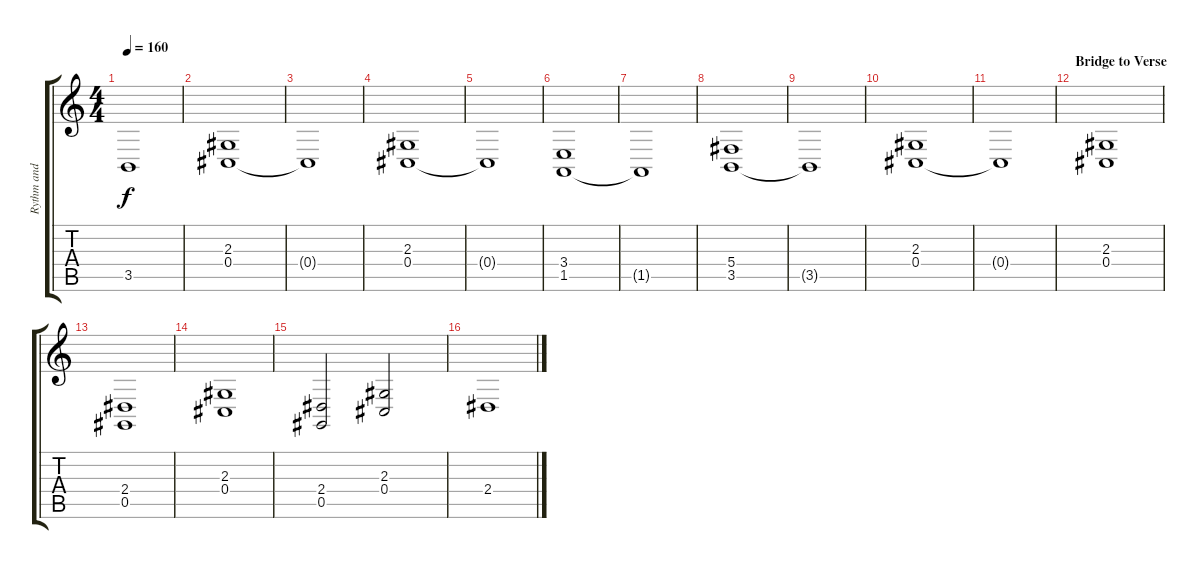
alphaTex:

\track ("Rythm and Harmony (Everton  Andrade)" "Rythm and ") {instrument stringensemble2}
\staff {score tabs}
\tuning (Eb4 Bb3 Gb3 Db3 Ab2 Eb2) {hide}
\ts (4 4)
\tempo 160
\clef g2
\ks c
3.5{t}.1{dy f} |
(2.3 0.4).1 |
0.4{t}.1 |
(2.3 0.4).1 |
0.4{t}.1 |
(3.4 1.5).1 |
1.5{t}.1 |
(5.4 3.5).1 |
3.5{t}.1 |
(2.3 0.4).1 |
0.4{t}.1 |
\section ("" "Bridge to Verse")
(2.3 0.4).1 |
(2.4 0.5).1 |
(2.3 0.4).1 |
(2.4 0.5).2 (2.3 0.4).2 |
2.4.1
